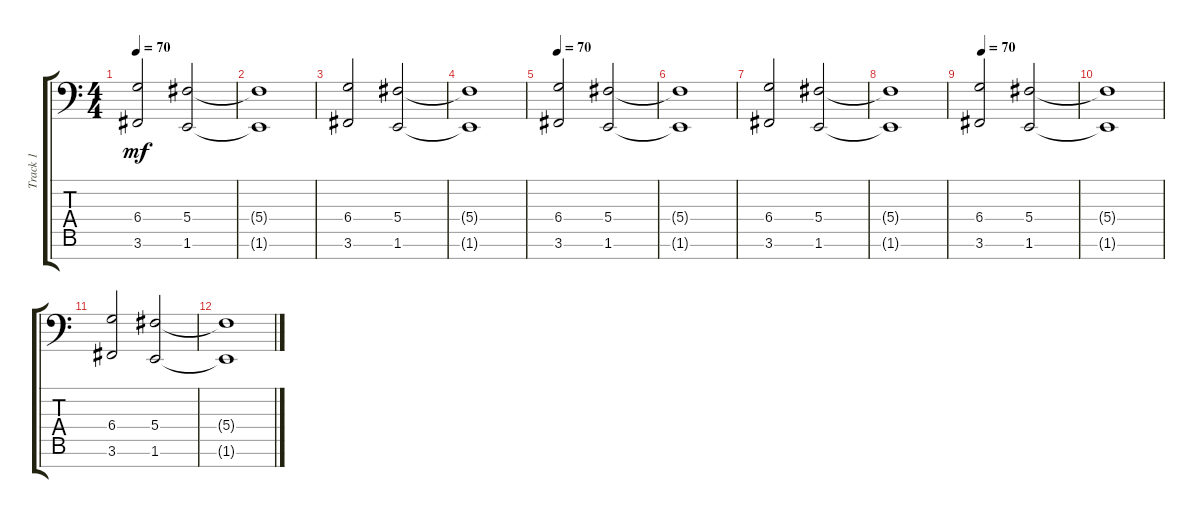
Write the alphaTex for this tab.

\track ("Track 1" "Track 1") {instrument synthstrings1}
\staff {score tabs}
\tuning (Eb4 Bb3 Gb3 Db3 Ab2 Eb2 Bb1) {hide}
\ts (4 4)
\tempo 70
\clef f4
\ks c
(6.4 3.6).2{dy mf} (5.4 1.6).2 |
(5.4{t} 1.6{t}).1 |
(6.4 3.6).2 (5.4 1.6).2 |
(5.4{t} 1.6{t}).1 |
\tempo 70
(6.4 3.6).2 (5.4 1.6).2 |
(5.4{t} 1.6{t}).1 |
(6.4 3.6).2 (5.4 1.6).2 |
(5.4{t} 1.6{t}).1 |
\tempo (70 0.03125)
(6.4 3.6).2 (5.4 1.6).2 |
(5.4{t} 1.6{t}).1 |
(6.4 3.6).2 (5.4 1.6).2 |
(5.4{t} 1.6{t}).1
